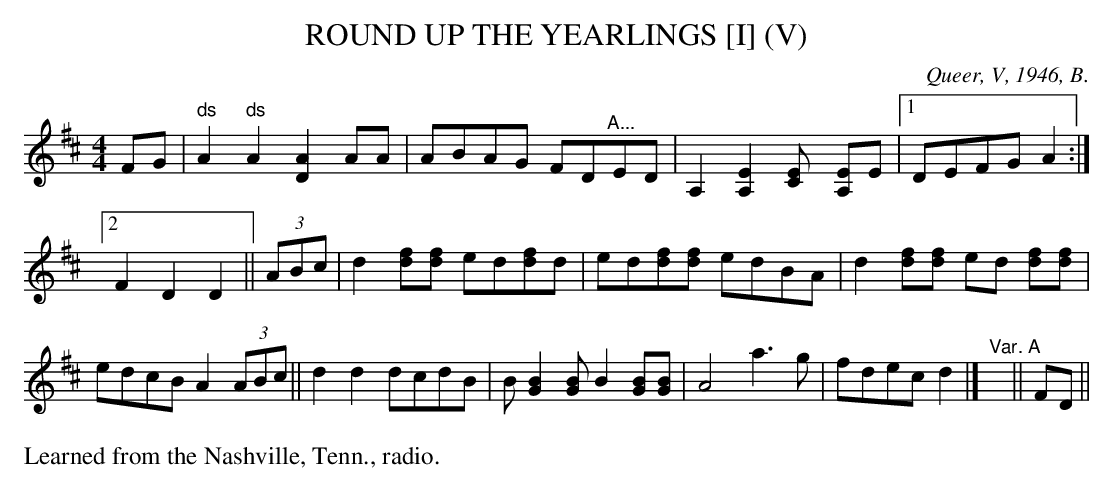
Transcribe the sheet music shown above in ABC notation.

X:1
T: ROUND UP THE YEARLINGS [I] (V)
O: Queer, V, 1946, B.
M: 4/4
L: 1/8
K: D
FG |\
"^ds"A2 "^ds"A2 [A2D2] AA | ABAG FD"^A..."ED | A,2 [E2A,2] [C2E] [EA,]E |[1 DEFG A2 :|[2 F2D2 D2 ||
(3ABc | d2[fd][fd] ed[fd]d | ed[fd][fd] edBA | d2[fd][fd] ed [fd][fd] | edcB A2 (3ABc || d2d2 dcdB |
B[B2G2][BG] B2[BG][BG] | A4 a3g | fdec d2 |] y2 "^Var. A"y || FD ||
